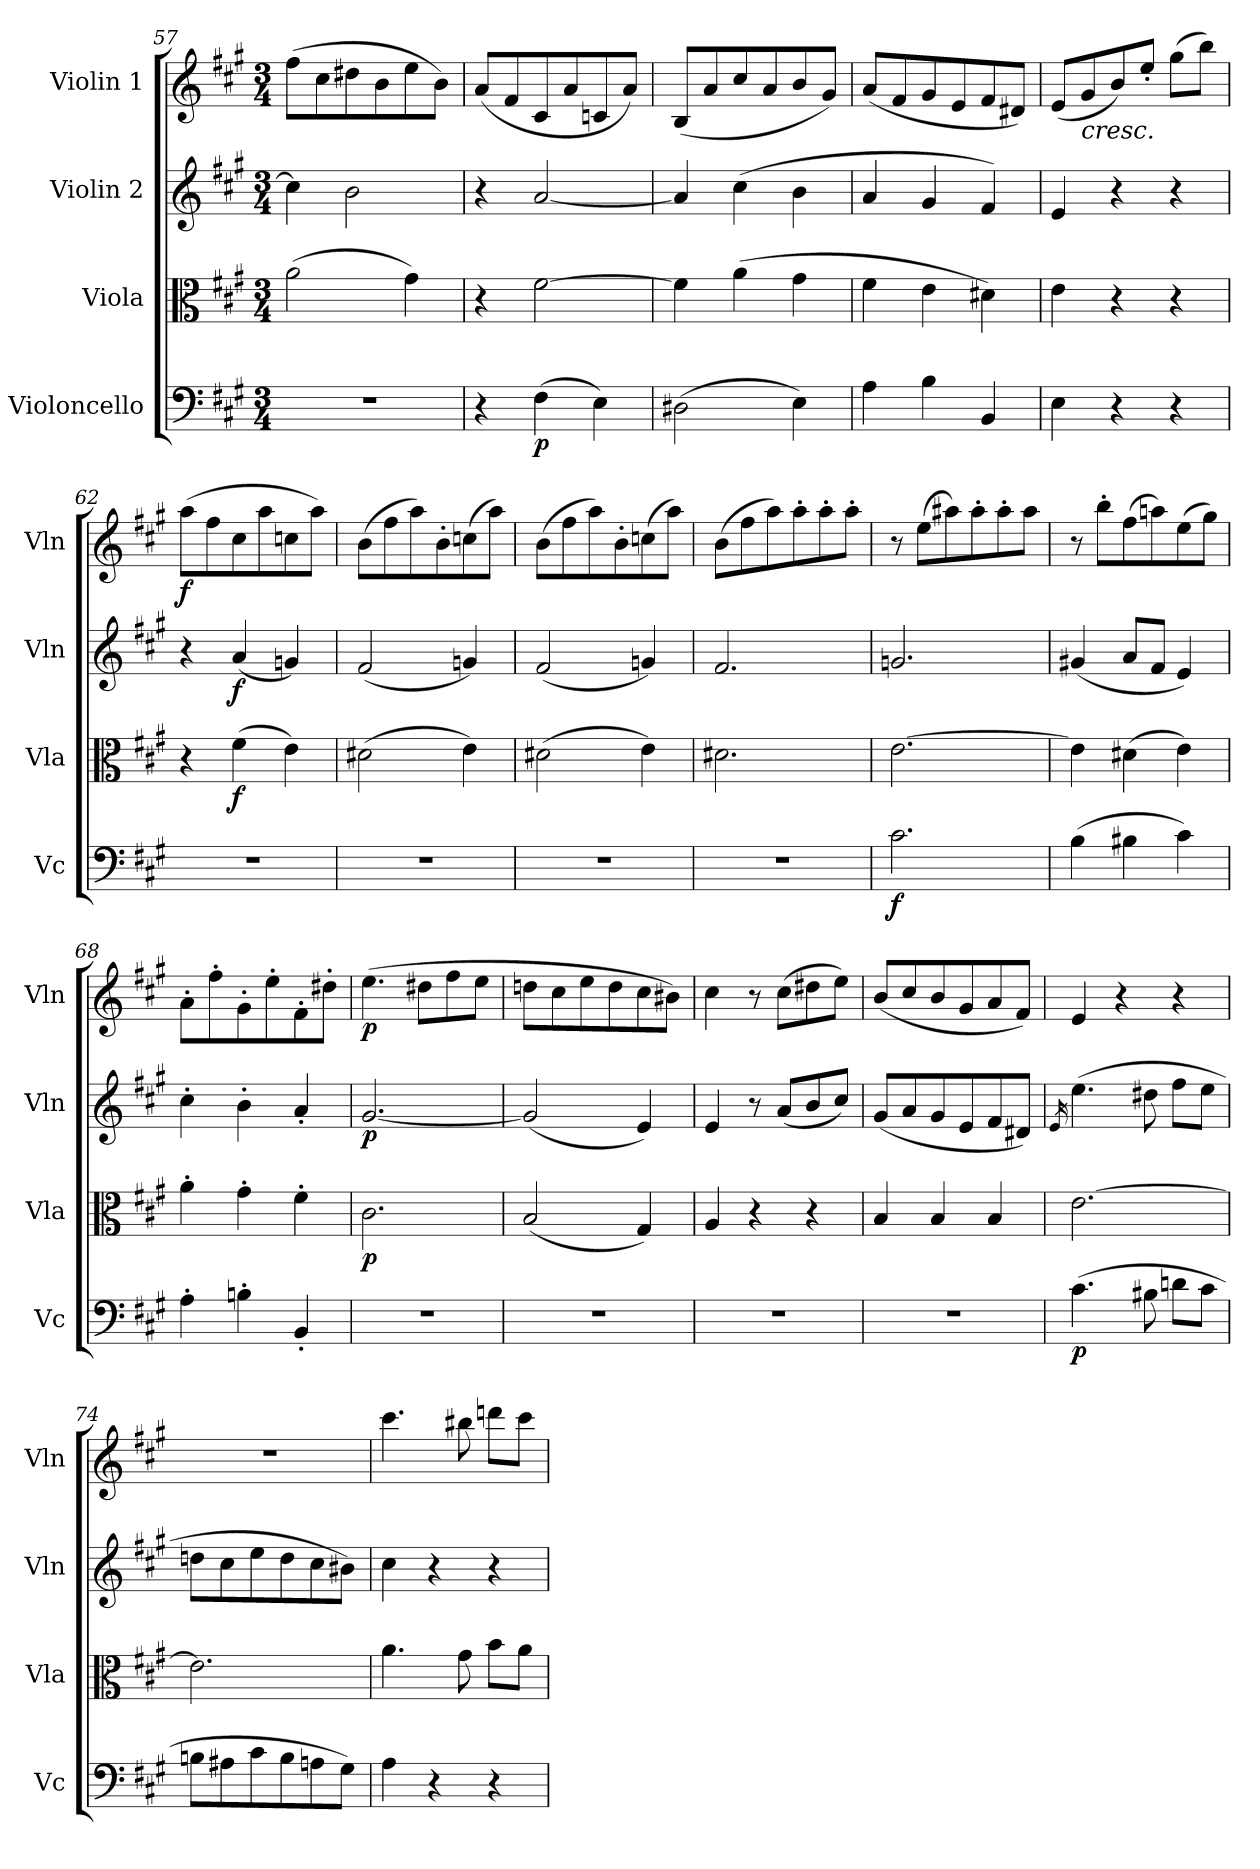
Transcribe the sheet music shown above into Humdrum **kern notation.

**kern	**dynam	**kern	**dynam	**kern	**dynam	**kern	**dynam
*part4	*part4	*part3	*part3	*part2	*part2	*part1	*part1
*staff4	*staff4	*staff3	*staff3	*staff2	*staff2	*staff1	*staff1
*I"Violoncello	*	*I"Viola	*	*I"Violin 2	*	*I"Violin 1	*
*I'Vc	*	*I'Vla	*	*I'Vln	*	*I'Vln	*
*clefF4	*	*clefC3	*	*clefG2	*	*clefG2	*
*k[f#c#g#]	*	*k[f#c#g#]	*	*k[f#c#g#]	*	*k[f#c#g#]	*
*M3/4	*	*M3/4	*	*M3/4	*	*M3/4	*
=57	=57	=57	=57	=57	=57	=57	=57
2.r	.	(2a\	.	4cc#\]	.	(8ff#\L	.
.	.	.	.	.	.	8cc#\	.
.	.	.	.	2b\	.	8dd#X\	.
.	.	.	.	.	.	8b\	.
.	.	4g#\)	.	.	.	8ee\	.
.	.	.	.	.	.	8b\J)	.
=58	=58	=58	=58	=58	=58	=58	=58
4r	.	4r	.	4r	.	(8a/L	.
.	.	.	.	.	.	8f#/	.
!	!LO:DY:b	!	!	!	!	!	!
(4F#\	p	[2f#\	.	[2a/	.	8c#/	.
.	.	.	.	.	.	8a/	.
4E\)	.	.	.	.	.	8cn/	.
.	.	.	.	.	.	8a/J)	.
=59	=59	=59	=59	=59	=59	=59	=59
(2D#X\	.	4f#\]	.	4a/]	.	(8B/L	.
.	.	.	.	.	.	8a/	.
.	.	(4a\	.	(4cc#\	.	8cc#/	.
.	.	.	.	.	.	8a/	.
4E\)	.	4g#\	.	4b\	.	8b/	.
.	.	.	.	.	.	8g#/J)	.
=60	=60	=60	=60	=60	=60	=60	=60
4A\	.	4f#\	.	4a/	.	(8a/L	.
.	.	.	.	.	.	8f#/	.
4B\	.	4e\	.	4g#/	.	8g#/	.
.	.	.	.	.	.	8e/	.
4BB/	.	4d#X\)	.	4f#/)	.	8f#/	.
.	.	.	.	.	.	8d#X/J)	.
!!LO:LB:g=z
=61	=61	=61	=61	=61	=61	=61	=61
4E\	.	4e\	.	4e/	.	(8e/L	.
!	!	!	!	!	!	!LO:TX:b:i:t=cresc.	!
.	.	.	.	.	.	8g#/	.
4r	.	4r	.	4r	.	8b/)	.
.	.	.	.	.	.	8ee'/J	.
4r	.	4r	.	4r	.	(8gg#\L	.
.	.	.	.	.	.	8bb\J)	.
=62	=62	=62	=62	=62	=62	=62	=62
!	!	!	!	!	!	!	!LO:DY:b
2.r	.	4r	.	4r	.	(8aa\L	f
.	.	.	.	.	.	8ff#\	.
!	!	!	!LO:DY:b	!	!LO:DY:b	!	!
.	.	(4f#\	f	(4a/	f	8cc#\	.
.	.	.	.	.	.	8aa\	.
.	.	4e\)	.	4gn/)	.	8ccn\	.
.	.	.	.	.	.	8aa\J)	.
=63	=63	=63	=63	=63	=63	=63	=63
2.r	.	(2d#X\	.	(2f#/	.	(8b\L	.
.	.	.	.	.	.	8ff#\	.
.	.	.	.	.	.	8aa\)	.
.	.	.	.	.	.	8b'\	.
.	.	4e\)	.	4gn/)	.	(8ccn\	.
.	.	.	.	.	.	8aa\J)	.
!!LO:LB:g=z
=64	=64	=64	=64	=64	=64	=64	=64
2.r	.	(2d#X\	.	(2f#/	.	(8b\L	.
.	.	.	.	.	.	8ff#\	.
.	.	.	.	.	.	8aa\)	.
.	.	.	.	.	.	8b'\	.
.	.	4e\)	.	4gn/)	.	(8ccn\	.
.	.	.	.	.	.	8aa\J)	.
=65	=65	=65	=65	=65	=65	=65	=65
2.r	.	2.d#X\	.	2.f#/	.	(8b\L	.
.	.	.	.	.	.	8ff#\	.
.	.	.	.	.	.	8aa\)	.
.	.	.	.	.	.	8aa'\	.
.	.	.	.	.	.	8aa'\	.
.	.	.	.	.	.	8aa'\J	.
=66	=66	=66	=66	=66	=66	=66	=66
!	!LO:DY:b	!	!	!	!	!	!
2.c#\	f	[2.e\	.	2.gn/	.	8r	.
.	.	.	.	.	.	(8ee\L	.
.	.	.	.	.	.	8aa#X\)	.
.	.	.	.	.	.	8aa#'\	.
.	.	.	.	.	.	8aa#'\	.
.	.	.	.	.	.	8aa#\J	.
=67	=67	=67	=67	=67	=67	=67	=67
(4B\	.	4e\]	.	(4g#X/	.	8r	.
.	.	.	.	.	.	8bb'\L	.
4B#X\	.	(4d#X\	.	8a/L	.	(8ff#\	.
.	.	.	.	8f#/J	.	8aan\)	.
4c#\)	.	4e\)	.	4e/)	.	(8ee\	.
.	.	.	.	.	.	8gg#\J)	.
=68	=68	=68	=68	=68	=68	=68	=68
4A'\	.	4a'\	.	4cc#'\	.	8a'\L	.
.	.	.	.	.	.	8ff#'\	.
4Bn'\	.	4g#'\	.	4b'\	.	8g#'\	.
.	.	.	.	.	.	8ee'\	.
4BB'/	.	4f#'\	.	4a'/	.	8f#'\	.
.	.	.	.	.	.	8dd#X'\J	.
=69	=69	=69	=69	=69	=69	=69	=69
!	!	!	!LO:DY:b	!	!LO:DY:b	!	!LO:DY:b
2.r	.	2.c#\	p	[2.g#/	p	(4.ee\	p
.	.	.	.	.	.	8dd#X\L	.
.	.	.	.	.	.	8ff#\	.
.	.	.	.	.	.	8ee\J	.
=70	=70	=70	=70	=70	=70	=70	=70
2.r	.	(2B/	.	(2g#/]	.	8ddn\L	.
.	.	.	.	.	.	8cc#\	.
.	.	.	.	.	.	8ee\	.
.	.	.	.	.	.	8dd\	.
.	.	4G#/)	.	4e/)	.	8cc#\	.
.	.	.	.	.	.	8b#X\J)	.
!!LO:LB:g=z
=71	=71	=71	=71	=71	=71	=71	=71
2.r	.	4A/	.	4e/	.	4cc#\	.
.	.	4r	.	8r	.	8r	.
.	.	.	.	(8a/L	.	(8cc#\L	.
.	.	4r	.	8b/	.	8dd#X\	.
.	.	.	.	8cc#/J)	.	8ee\J)	.
=72	=72	=72	=72	=72	=72	=72	=72
2.r	.	4B/	.	(8g#/L	.	(8b/L	.
.	.	.	.	8a/	.	8cc#/	.
.	.	4B/	.	8g#/	.	8b/	.
.	.	.	.	8e/	.	8g#/	.
.	.	4B/	.	8f#/	.	8a/	.
.	.	.	.	8d#X/J)	.	8f#/J)	.
=73	=73	=73	=73	=73	=73	=73	=73
.	.	.	.	16qe/	.	.	.
!	!LO:DY:b	!	!	!	!	!	!
(4.c#\	p	[2.e\	.	(4.ee\	.	4e/	.
.	.	.	.	.	.	4r	.
8B#X\	.	.	.	8dd#X\	.	.	.
8dn\L	.	.	.	8ff#\L	.	4r	.
8c#\J	.	.	.	8ee\J	.	.	.
!!LO:PB:g=z
=74	=74	=74	=74	=74	=74	=74	=74
8Bn\L	.	2.e\]	.	8ddn\L	.	2.r	.
8A#X\	.	.	.	8cc#\	.	.	.
8c#\	.	.	.	8ee\	.	.	.
8B\	.	.	.	8dd\	.	.	.
8An\	.	.	.	8cc#\	.	.	.
8G#\J)	.	.	.	8b#X\J)	.	.	.
=75	=75	=75	=75	=75	=75	=75	=75
4A\	.	4.a\	.	4cc#\	.	4.ccc#\	.
4r	.	.	.	4r	.	.	.
.	.	8g#\	.	.	.	8bb#X\	.
4r	.	8b\L	.	4r	.	8dddn\L	.
.	.	8a\J	.	.	.	8ccc#\J	.
=	=	=	=	=	=	=	=
*-	*-	*-	*-	*-	*-	*-	*-
